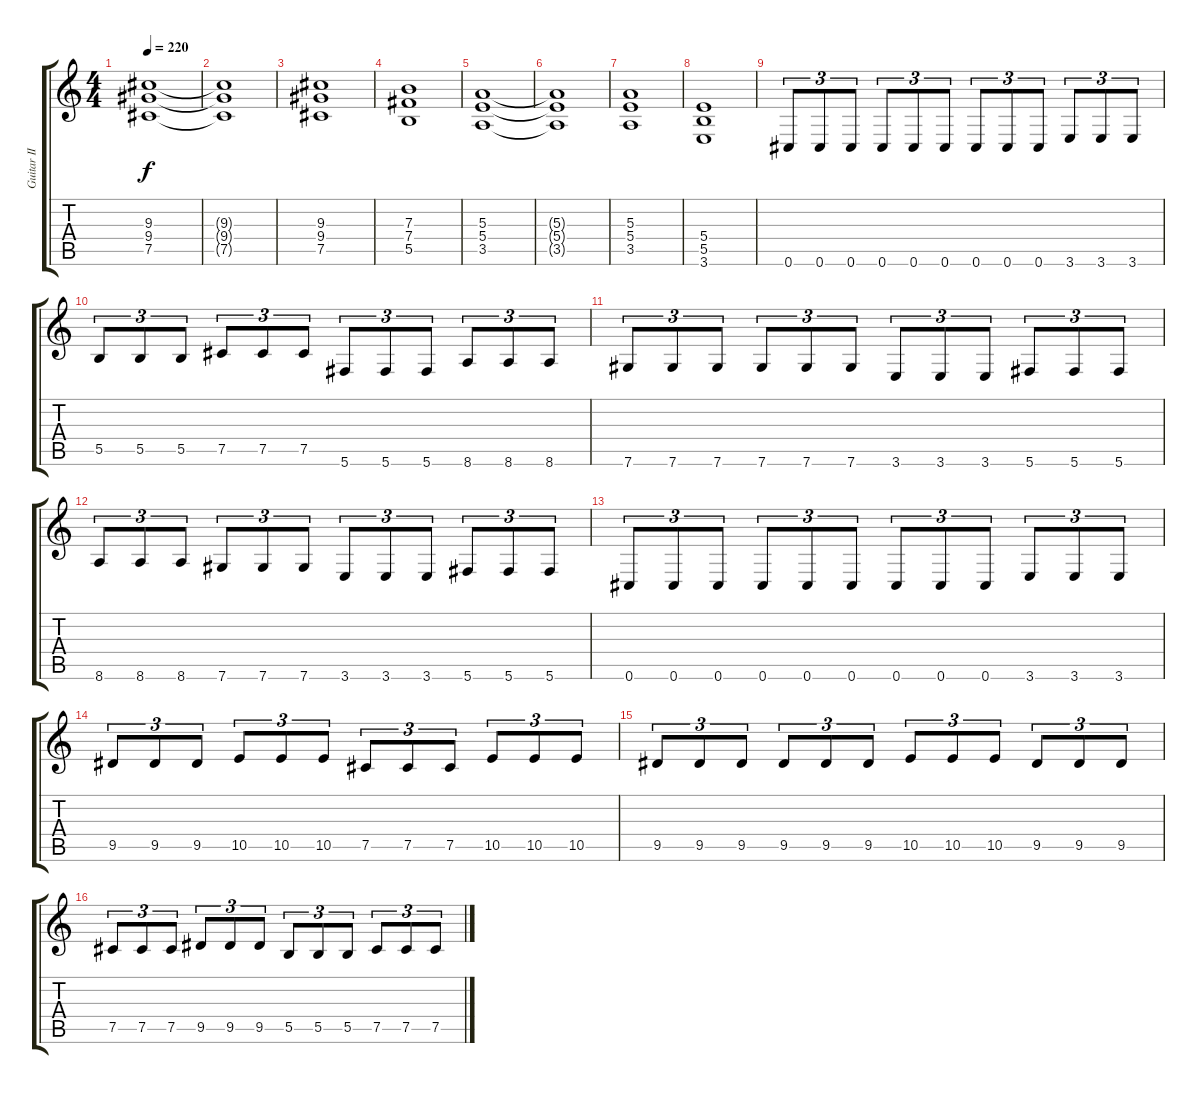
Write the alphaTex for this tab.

\track ("Guitar II" "Guitar II") {instrument distortionguitar}
\staff {score tabs}
\tuning (Db4 Ab3 E3 B2 Gb2 Db2) {hide}
\ts (4 4)
\tempo 220
\clef g2
\ks c
(9.3 9.4 7.5).1{dy f} |
(9.3{t} 9.4{t} 7.5{t}).1 |
(9.3 9.4 7.5).1 |
(7.3 7.4 5.5).1 |
(5.3 5.4 3.5).1 |
(5.3{t} 5.4{t} 3.5{t}).1 |
(5.3 5.4 3.5).1 |
(5.4 5.5 3.6).1 |
0.6.8{tu (3 2)} 0.6.8{tu (3 2)} 0.6.8{tu (3 2)} 0.6.8{tu (3 2)} 0.6.8{tu (3 2)} 0.6.8{tu (3 2)} 0.6.8{tu (3 2)} 0.6.8{tu (3 2)} 0.6.8{tu (3 2)} 3.6.8{tu (3 2)} 3.6.8{tu (3 2)} 3.6.8{tu (3 2)} |
5.5.8{tu (3 2)} 5.5.8{tu (3 2)} 5.5.8{tu (3 2)} 7.5.8{tu (3 2)} 7.5.8{tu (3 2)} 7.5.8{tu (3 2)} 5.6.8{tu (3 2)} 5.6.8{tu (3 2)} 5.6.8{tu (3 2)} 8.6.8{tu (3 2)} 8.6.8{tu (3 2)} 8.6.8{tu (3 2)} |
7.6.8{tu (3 2)} 7.6.8{tu (3 2)} 7.6.8{tu (3 2)} 7.6.8{tu (3 2)} 7.6.8{tu (3 2)} 7.6.8{tu (3 2)} 3.6.8{tu (3 2)} 3.6.8{tu (3 2)} 3.6.8{tu (3 2)} 5.6.8{tu (3 2)} 5.6.8{tu (3 2)} 5.6.8{tu (3 2)} |
8.6.8{tu (3 2)} 8.6.8{tu (3 2)} 8.6.8{tu (3 2)} 7.6.8{tu (3 2)} 7.6.8{tu (3 2)} 7.6.8{tu (3 2)} 3.6.8{tu (3 2)} 3.6.8{tu (3 2)} 3.6.8{tu (3 2)} 5.6.8{tu (3 2)} 5.6.8{tu (3 2)} 5.6.8{tu (3 2)} |
0.6.8{tu (3 2)} 0.6.8{tu (3 2)} 0.6.8{tu (3 2)} 0.6.8{tu (3 2)} 0.6.8{tu (3 2)} 0.6.8{tu (3 2)} 0.6.8{tu (3 2)} 0.6.8{tu (3 2)} 0.6.8{tu (3 2)} 3.6.8{tu (3 2)} 3.6.8{tu (3 2)} 3.6.8{tu (3 2)} |
9.5.8{tu (3 2)} 9.5.8{tu (3 2)} 9.5.8{tu (3 2)} 10.5.8{tu (3 2)} 10.5.8{tu (3 2)} 10.5.8{tu (3 2)} 7.5.8{tu (3 2)} 7.5.8{tu (3 2)} 7.5.8{tu (3 2)} 10.5.8{tu (3 2)} 10.5.8{tu (3 2)} 10.5.8{tu (3 2)} |
9.5.8{tu (3 2)} 9.5.8{tu (3 2)} 9.5.8{tu (3 2)} 9.5.8{tu (3 2)} 9.5.8{tu (3 2)} 9.5.8{tu (3 2)} 10.5.8{tu (3 2)} 10.5.8{tu (3 2)} 10.5.8{tu (3 2)} 9.5.8{tu (3 2)} 9.5.8{tu (3 2)} 9.5.8{tu (3 2)} |
7.5.8{tu (3 2)} 7.5.8{tu (3 2)} 7.5.8{tu (3 2)} 9.5.8{tu (3 2)} 9.5.8{tu (3 2)} 9.5.8{tu (3 2)} 5.5.8{tu (3 2)} 5.5.8{tu (3 2)} 5.5.8{tu (3 2)} 7.5.8{tu (3 2)} 7.5.8{tu (3 2)} 7.5.8{tu (3 2)}
